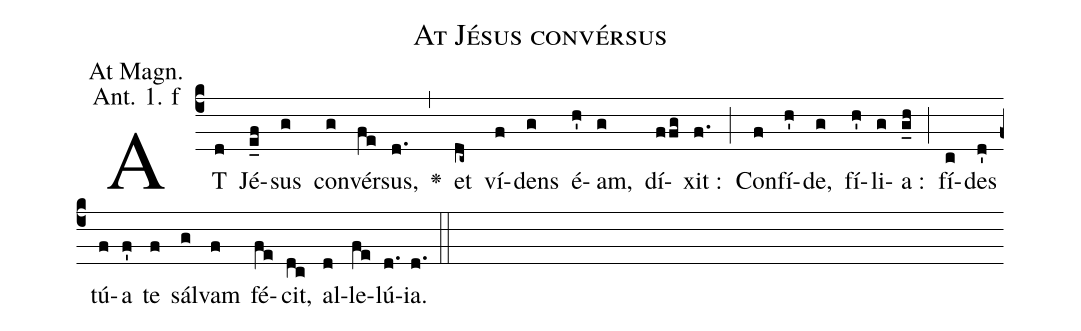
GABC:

name: At Jésus convérsus;
office-part: Magnificat Antiphon;
mode: 1f;
annotation: At Magn.;
annotation: Ant. 1. f;
%%
% The syntax in this part is called gabc. Please refer to http://home.gna.org/gregorio/gabc/#basis

(c4)AT(d) Jé(e_f)sus(g) con(g)vér(fe)sus,(d.) <v>\greheightstar</v>(,) et(dc~) ví(f)dens(g) é(h')am,(g) dí(ffg)xit :(f.) (;) Con(f)fí(h')de,(g) fí(h')li(g)a :(g_h) (;) fí(c)des(d') tú(f)a(f') te(f) sál(g)vam(f) fé(fe)cit,(dc) al(d)le(fe)lú(d.)ia.(d.) (::)

%E(h) u(h) o(g) u(f) a(gh) e.(gf..) (::)
